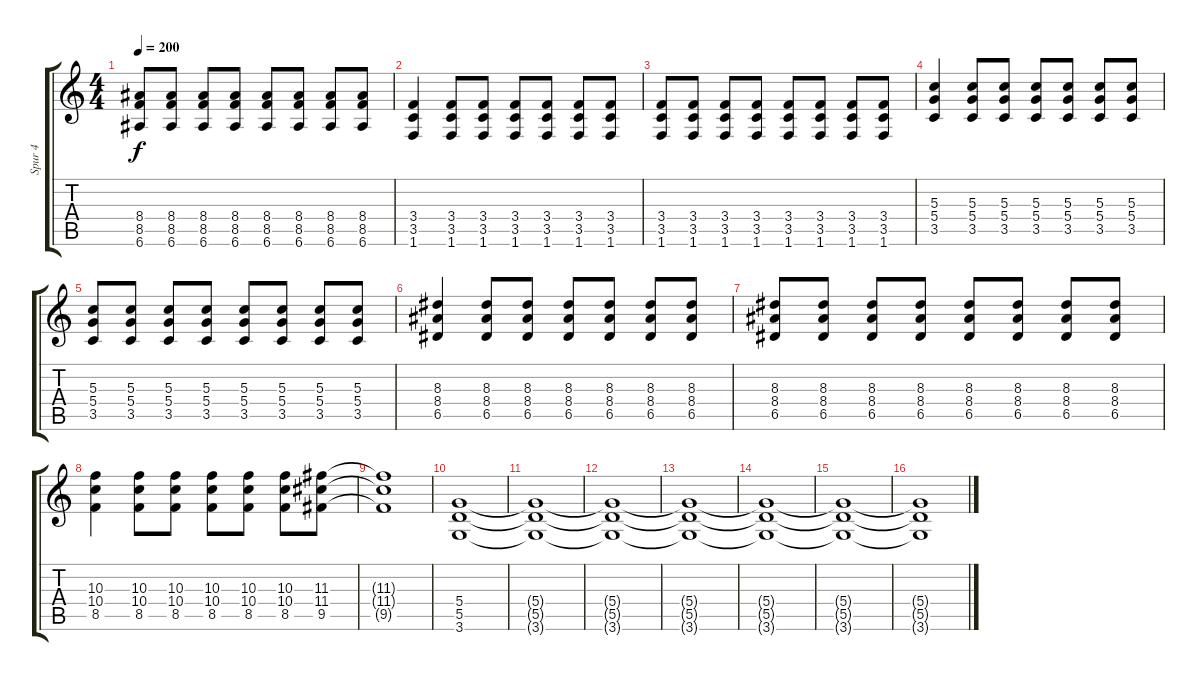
\track ("Spur 4" "Spur 4") {instrument distortionguitar}
\staff {score tabs}
\tuning (E4 B3 G3 D3 A2 E2) {hide}
\ts (4 4)
\tempo 200
\clef g2
\ks c
(8.4 8.5 6.6).8{dy f} (8.4 8.5 6.6).8 (8.4 8.5 6.6).8 (8.4 8.5 6.6).8 (8.4 8.5 6.6).8 (8.4 8.5 6.6).8 (8.4 8.5 6.6).8 (8.4 8.5 6.6).8 |
(3.4 3.5 1.6).4 (3.4 3.5 1.6).8 (3.4 3.5 1.6).8 (3.4 3.5 1.6).8 (3.4 3.5 1.6).8 (3.4 3.5 1.6).8 (3.4 3.5 1.6).8 |
(3.4 3.5 1.6).8 (3.4 3.5 1.6).8 (3.4 3.5 1.6).8 (3.4 3.5 1.6).8 (3.4 3.5 1.6).8 (3.4 3.5 1.6).8 (3.4 3.5 1.6).8 (3.4 3.5 1.6).8 |
(5.3 5.4 3.5).4 (5.3 5.4 3.5).8 (5.3 5.4 3.5).8 (5.3 5.4 3.5).8 (5.3 5.4 3.5).8 (5.3 5.4 3.5).8 (5.3 5.4 3.5).8 |
(5.3 5.4 3.5).8 (5.3 5.4 3.5).8 (5.3 5.4 3.5).8 (5.3 5.4 3.5).8 (5.3 5.4 3.5).8 (5.3 5.4 3.5).8 (5.3 5.4 3.5).8 (5.3 5.4 3.5).8 |
(8.3 8.4 6.5).4 (8.3 8.4 6.5).8 (8.3 8.4 6.5).8 (8.3 8.4 6.5).8 (8.3 8.4 6.5).8 (8.3 8.4 6.5).8 (8.3 8.4 6.5).8 |
(8.3 8.4 6.5).8 (8.3 8.4 6.5).8 (8.3 8.4 6.5).8 (8.3 8.4 6.5).8 (8.3 8.4 6.5).8 (8.3 8.4 6.5).8 (8.3 8.4 6.5).8 (8.3 8.4 6.5).8 |
(10.3 10.4 8.5).4 (10.3 10.4 8.5).8 (10.3 10.4 8.5).8 (10.3 10.4 8.5).8 (10.3 10.4 8.5).8 (10.3 10.4 8.5).8 (11.3 11.4 9.5).8 |
(11.3{t} 11.4{t} 9.5{t}).1 |
(5.4 5.5 3.6).1 |
(5.4{t} 5.5{t} 3.6{t}).1 |
(5.4{t} 5.5{t} 3.6{t}).1 |
(5.4{t} 5.5{t} 3.6{t}).1 |
(5.4{t} 5.5{t} 3.6{t}).1 |
(5.4{t} 5.5{t} 3.6{t}).1 |
(5.4{t} 5.5{t} 3.6{t}).1
